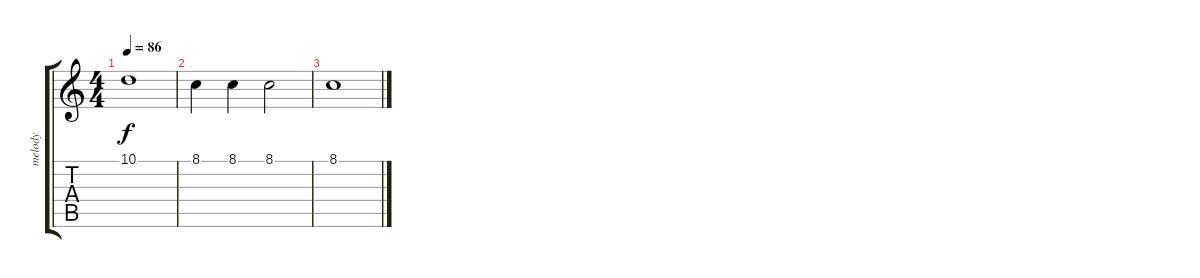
\track ("melody" "melody") {instrument flute}
\staff {score tabs}
\tuning (E4 B3 G3 D3 A2 E2) {hide}
\ts (4 4)
\tempo 86
\clef g2
\ks c
10.1.1{dy f} |
8.1.4 8.1.4 8.1.2 |
8.1.1
